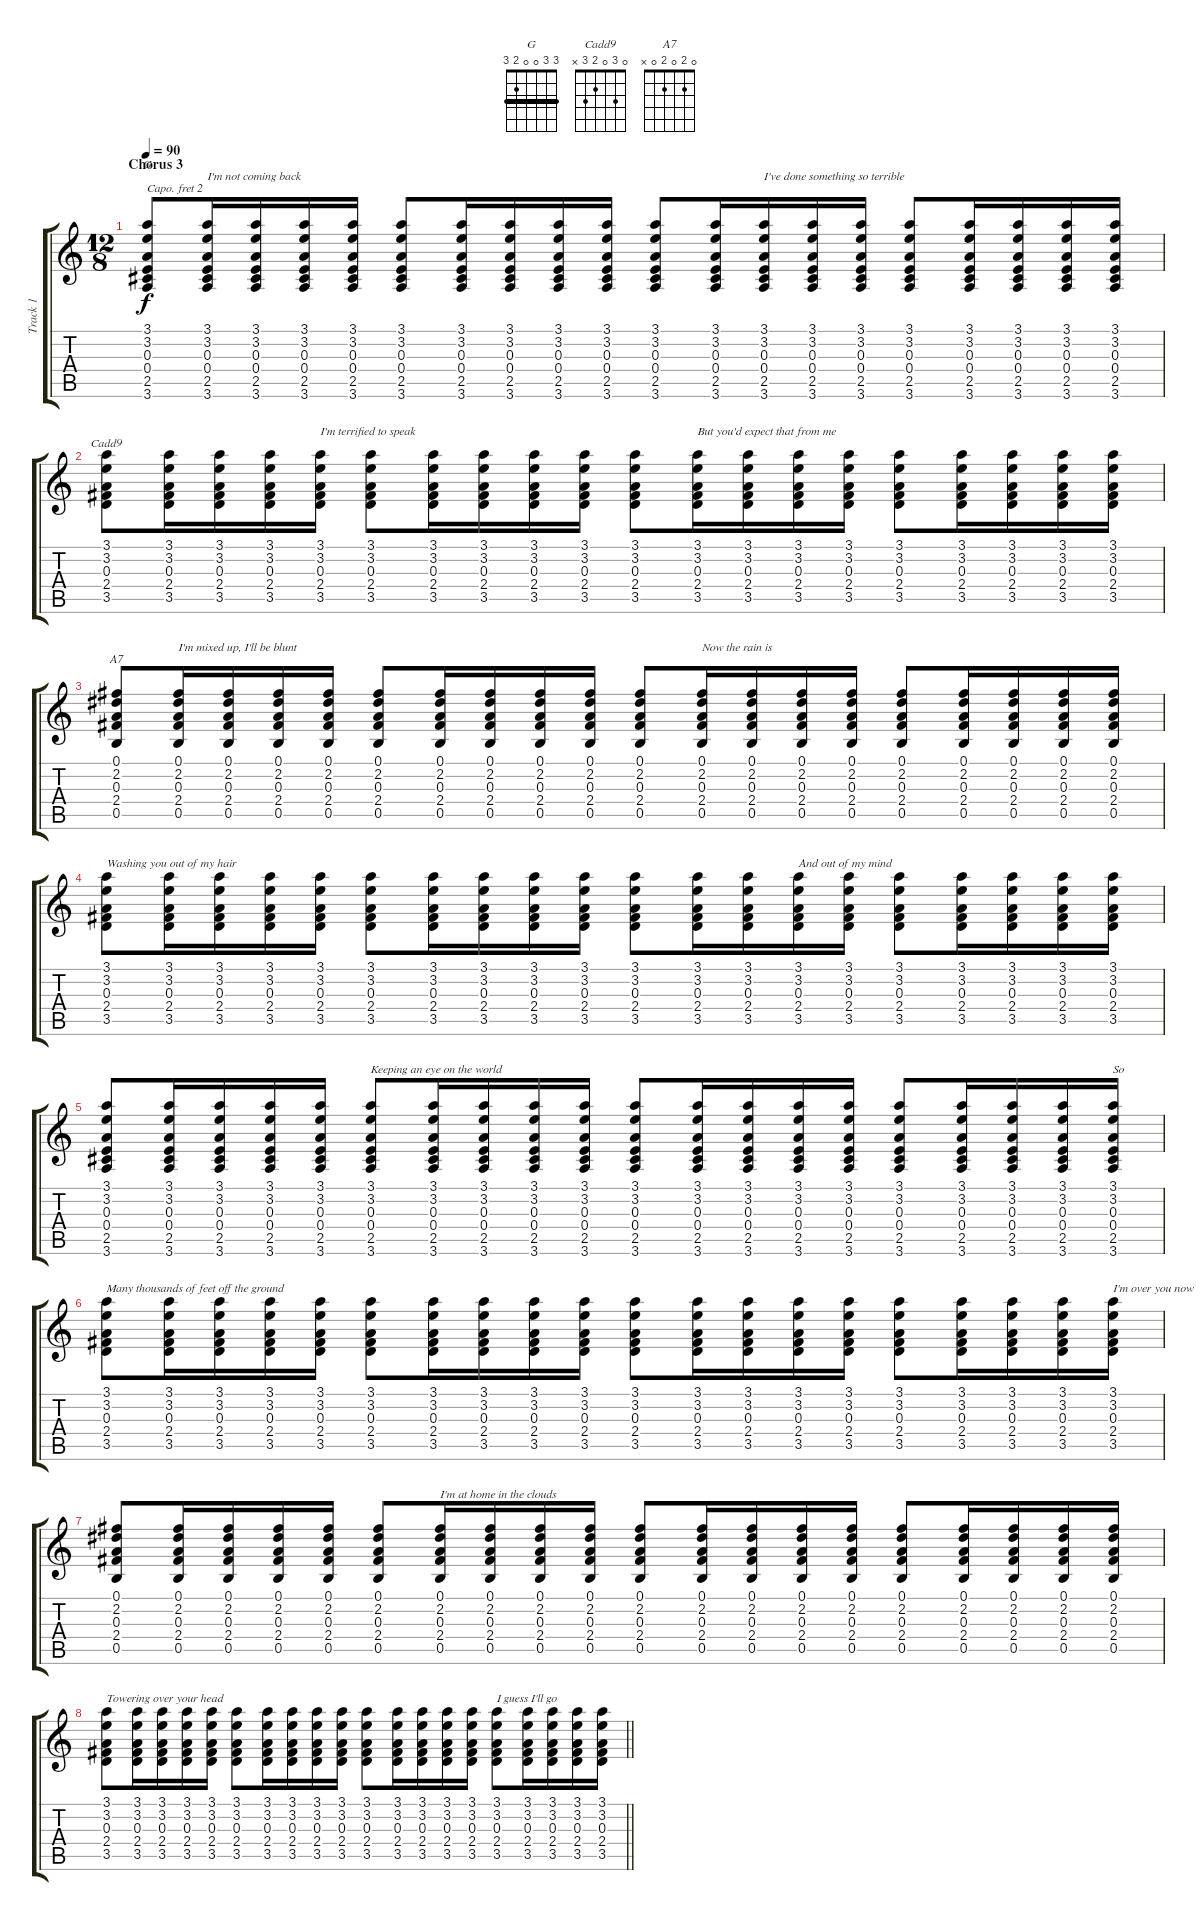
\track ("Track 1" "Track 1") {instrument acousticguitarsteel}
\staff {score tabs}
\capo 2
\tuning (E4 B3 G3 D3 A2 E2) {hide}
\chord ("G" 3 3 0 0 2 3) {barre 3}
\chord ("Cadd9" 0 3 0 2 3 x)
\chord ("A7" 0 2 0 2 0 x)
\ts (12 8)
\section ("" "Chorus 3")
\tempo 90
\clef g2
\ks c
(3.1 3.2 0.3 0.4 2.5 3.6).8{ch "G" dy f} (3.1 3.2 0.3 0.4 2.5 3.6).16{txt "I'm not coming back"} (3.1 3.2 0.3 0.4 2.5 3.6).16 (3.1 3.2 0.3 0.4 2.5 3.6).16 (3.1 3.2 0.3 0.4 2.5 3.6).16 (3.1 3.2 0.3 0.4 2.5 3.6).8 (3.1 3.2 0.3 0.4 2.5 3.6).16 (3.1 3.2 0.3 0.4 2.5 3.6).16 (3.1 3.2 0.3 0.4 2.5 3.6).16 (3.1 3.2 0.3 0.4 2.5 3.6).16 (3.1 3.2 0.3 0.4 2.5 3.6).8 (3.1 3.2 0.3 0.4 2.5 3.6).16 (3.1 3.2 0.3 0.4 2.5 3.6).16{txt "I've done something so terrible"} (3.1 3.2 0.3 0.4 2.5 3.6).16 (3.1 3.2 0.3 0.4 2.5 3.6).16 (3.1 3.2 0.3 0.4 2.5 3.6).8 (3.1 3.2 0.3 0.4 2.5 3.6).16 (3.1 3.2 0.3 0.4 2.5 3.6).16 (3.1 3.2 0.3 0.4 2.5 3.6).16 (3.1 3.2 0.3 0.4 2.5 3.6).16 |
(3.1 3.2 0.3 2.4 3.5).8{ch "Cadd9"} (3.1 3.2 0.3 2.4 3.5).16 (3.1 3.2 0.3 2.4 3.5).16 (3.1 3.2 0.3 2.4 3.5).16 (3.1 3.2 0.3 2.4 3.5).16{txt "I'm terrified to speak"} (3.1 3.2 0.3 2.4 3.5).8 (3.1 3.2 0.3 2.4 3.5).16 (3.1 3.2 0.3 2.4 3.5).16 (3.1 3.2 0.3 2.4 3.5).16 (3.1 3.2 0.3 2.4 3.5).16 (3.1 3.2 0.3 2.4 3.5).8 (3.1 3.2 0.3 2.4 3.5).16{txt "But you'd expect that from me"} (3.1 3.2 0.3 2.4 3.5).16 (3.1 3.2 0.3 2.4 3.5).16 (3.1 3.2 0.3 2.4 3.5).16 (3.1 3.2 0.3 2.4 3.5).8 (3.1 3.2 0.3 2.4 3.5).16 (3.1 3.2 0.3 2.4 3.5).16 (3.1 3.2 0.3 2.4 3.5).16 (3.1 3.2 0.3 2.4 3.5).16 |
(0.1 2.2 0.3 2.4 0.5).8{ch "A7"} (0.1 2.2 0.3 2.4 0.5).16{txt "I'm mixed up, I'll be blunt"} (0.1 2.2 0.3 2.4 0.5).16 (0.1 2.2 0.3 2.4 0.5).16 (0.1 2.2 0.3 2.4 0.5).16 (0.1 2.2 0.3 2.4 0.5).8 (0.1 2.2 0.3 2.4 0.5).16 (0.1 2.2 0.3 2.4 0.5).16 (0.1 2.2 0.3 2.4 0.5).16 (0.1 2.2 0.3 2.4 0.5).16 (0.1 2.2 0.3 2.4 0.5).8 (0.1 2.2 0.3 2.4 0.5).16{txt "Now the rain is"} (0.1 2.2 0.3 2.4 0.5).16 (0.1 2.2 0.3 2.4 0.5).16 (0.1 2.2 0.3 2.4 0.5).16 (0.1 2.2 0.3 2.4 0.5).8 (0.1 2.2 0.3 2.4 0.5).16 (0.1 2.2 0.3 2.4 0.5).16 (0.1 2.2 0.3 2.4 0.5).16 (0.1 2.2 0.3 2.4 0.5).16 |
(3.1 3.2 0.3 2.4 3.5).8{txt "Washing you out of my hair"} (3.1 3.2 0.3 2.4 3.5).16 (3.1 3.2 0.3 2.4 3.5).16 (3.1 3.2 0.3 2.4 3.5).16 (3.1 3.2 0.3 2.4 3.5).16 (3.1 3.2 0.3 2.4 3.5).8 (3.1 3.2 0.3 2.4 3.5).16 (3.1 3.2 0.3 2.4 3.5).16 (3.1 3.2 0.3 2.4 3.5).16 (3.1 3.2 0.3 2.4 3.5).16 (3.1 3.2 0.3 2.4 3.5).8 (3.1 3.2 0.3 2.4 3.5).16 (3.1 3.2 0.3 2.4 3.5).16 (3.1 3.2 0.3 2.4 3.5).16{txt "And out of my mind"} (3.1 3.2 0.3 2.4 3.5).16 (3.1 3.2 0.3 2.4 3.5).8 (3.1 3.2 0.3 2.4 3.5).16 (3.1 3.2 0.3 2.4 3.5).16 (3.1 3.2 0.3 2.4 3.5).16 (3.1 3.2 0.3 2.4 3.5).16 |
(3.1 3.2 0.3 0.4 2.5 3.6).8 (3.1 3.2 0.3 0.4 2.5 3.6).16 (3.1 3.2 0.3 0.4 2.5 3.6).16 (3.1 3.2 0.3 0.4 2.5 3.6).16 (3.1 3.2 0.3 0.4 2.5 3.6).16 (3.1 3.2 0.3 0.4 2.5 3.6).8{txt "Keeping an eye on the world"} (3.1 3.2 0.3 0.4 2.5 3.6).16 (3.1 3.2 0.3 0.4 2.5 3.6).16 (3.1 3.2 0.3 0.4 2.5 3.6).16 (3.1 3.2 0.3 0.4 2.5 3.6).16 (3.1 3.2 0.3 0.4 2.5 3.6).8 (3.1 3.2 0.3 0.4 2.5 3.6).16 (3.1 3.2 0.3 0.4 2.5 3.6).16 (3.1 3.2 0.3 0.4 2.5 3.6).16 (3.1 3.2 0.3 0.4 2.5 3.6).16 (3.1 3.2 0.3 0.4 2.5 3.6).8 (3.1 3.2 0.3 0.4 2.5 3.6).16 (3.1 3.2 0.3 0.4 2.5 3.6).16 (3.1 3.2 0.3 0.4 2.5 3.6).16 (3.1 3.2 0.3 0.4 2.5 3.6).16{txt "So"} |
(3.1 3.2 0.3 2.4 3.5).8{txt "Many thousands of feet off the ground"} (3.1 3.2 0.3 2.4 3.5).16 (3.1 3.2 0.3 2.4 3.5).16 (3.1 3.2 0.3 2.4 3.5).16 (3.1 3.2 0.3 2.4 3.5).16 (3.1 3.2 0.3 2.4 3.5).8 (3.1 3.2 0.3 2.4 3.5).16 (3.1 3.2 0.3 2.4 3.5).16 (3.1 3.2 0.3 2.4 3.5).16 (3.1 3.2 0.3 2.4 3.5).16 (3.1 3.2 0.3 2.4 3.5).8 (3.1 3.2 0.3 2.4 3.5).16 (3.1 3.2 0.3 2.4 3.5).16 (3.1 3.2 0.3 2.4 3.5).16 (3.1 3.2 0.3 2.4 3.5).16 (3.1 3.2 0.3 2.4 3.5).8 (3.1 3.2 0.3 2.4 3.5).16 (3.1 3.2 0.3 2.4 3.5).16 (3.1 3.2 0.3 2.4 3.5).16 (3.1 3.2 0.3 2.4 3.5).16{txt "I'm over you now"} |
(0.1 2.2 0.3 2.4 0.5).8 (0.1 2.2 0.3 2.4 0.5).16 (0.1 2.2 0.3 2.4 0.5).16 (0.1 2.2 0.3 2.4 0.5).16 (0.1 2.2 0.3 2.4 0.5).16 (0.1 2.2 0.3 2.4 0.5).8 (0.1 2.2 0.3 2.4 0.5).16{txt "I'm at home in the clouds"} (0.1 2.2 0.3 2.4 0.5).16 (0.1 2.2 0.3 2.4 0.5).16 (0.1 2.2 0.3 2.4 0.5).16 (0.1 2.2 0.3 2.4 0.5).8 (0.1 2.2 0.3 2.4 0.5).16 (0.1 2.2 0.3 2.4 0.5).16 (0.1 2.2 0.3 2.4 0.5).16 (0.1 2.2 0.3 2.4 0.5).16 (0.1 2.2 0.3 2.4 0.5).8 (0.1 2.2 0.3 2.4 0.5).16 (0.1 2.2 0.3 2.4 0.5).16 (0.1 2.2 0.3 2.4 0.5).16 (0.1 2.2 0.3 2.4 0.5).16 |
\barLineRight lightlight
(3.1 3.2 0.3 2.4 3.5).8{txt "Towering over your head"} (3.1 3.2 0.3 2.4 3.5).16 (3.1 3.2 0.3 2.4 3.5).16 (3.1 3.2 0.3 2.4 3.5).16 (3.1 3.2 0.3 2.4 3.5).16 (3.1 3.2 0.3 2.4 3.5).8 (3.1 3.2 0.3 2.4 3.5).16 (3.1 3.2 0.3 2.4 3.5).16 (3.1 3.2 0.3 2.4 3.5).16 (3.1 3.2 0.3 2.4 3.5).16 (3.1 3.2 0.3 2.4 3.5).8 (3.1 3.2 0.3 2.4 3.5).16 (3.1 3.2 0.3 2.4 3.5).16 (3.1 3.2 0.3 2.4 3.5).16 (3.1 3.2 0.3 2.4 3.5).16 (3.1 3.2 0.3 2.4 3.5).8{txt "I guess I'll go"} (3.1 3.2 0.3 2.4 3.5).16 (3.1 3.2 0.3 2.4 3.5).16 (3.1 3.2 0.3 2.4 3.5).16 (3.1 3.2 0.3 2.4 3.5).16
